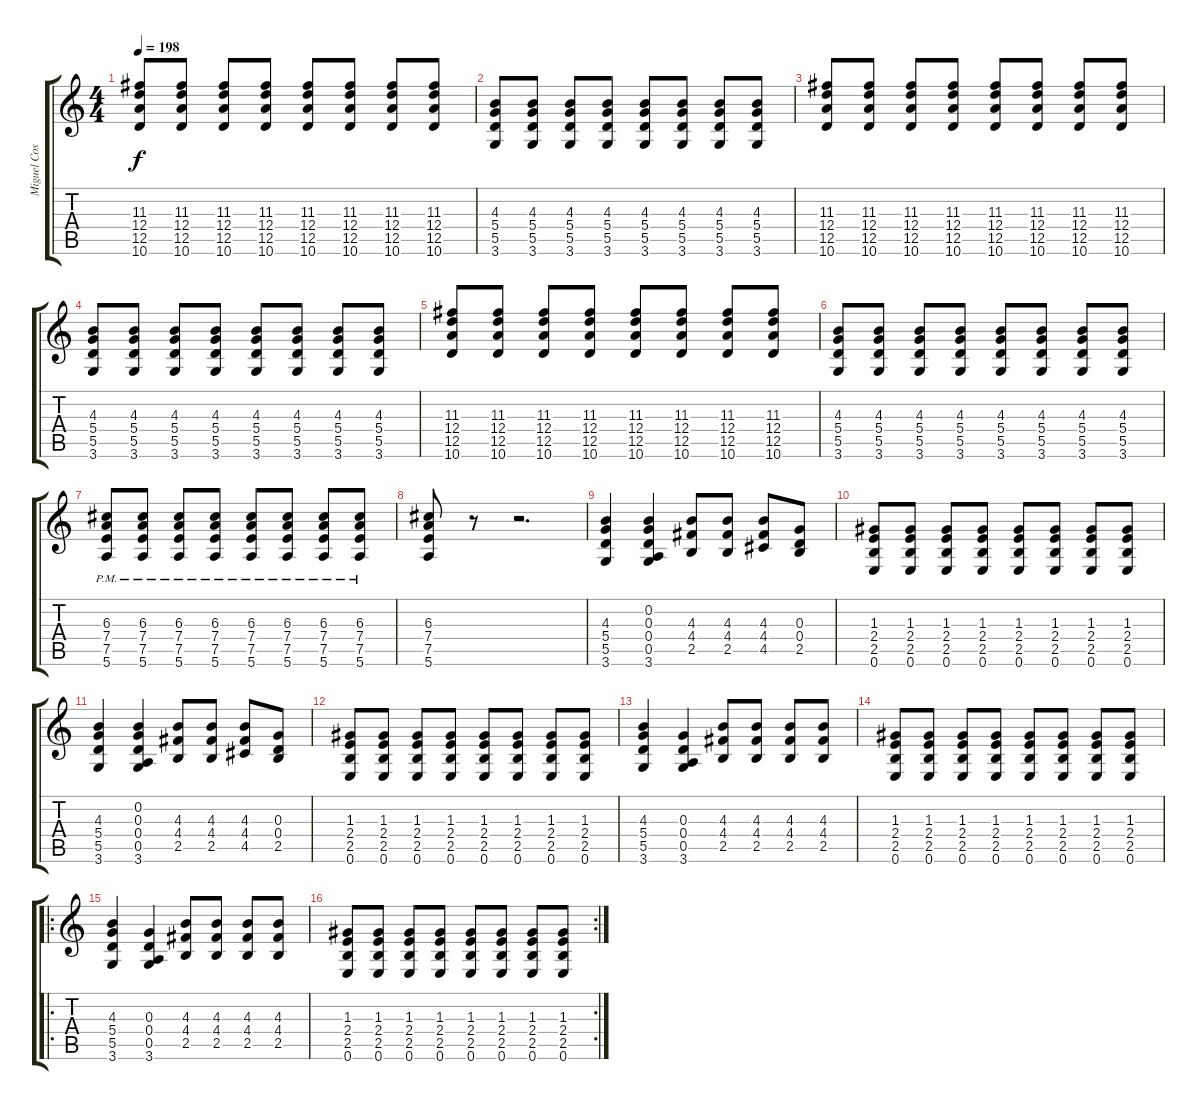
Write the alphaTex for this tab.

\track ("Miguel Costas - Guitarra" "Miguel Cos") {instrument overdrivenguitar}
\staff {score tabs}
\tuning (E4 B3 G3 D3 A2 E2) {hide}
\ts (4 4)
\tempo 198
\clef g2
\ks c
(11.3 12.4 12.5 10.6).8{dy f} (11.3 12.4 12.5 10.6).8 (11.3 12.4 12.5 10.6).8 (11.3 12.4 12.5 10.6).8 (11.3 12.4 12.5 10.6).8 (11.3 12.4 12.5 10.6).8 (11.3 12.4 12.5 10.6).8 (11.3 12.4 12.5 10.6).8 |
(4.3 5.4 5.5 3.6).8 (4.3 5.4 5.5 3.6).8 (4.3 5.4 5.5 3.6).8 (4.3 5.4 5.5 3.6).8 (4.3 5.4 5.5 3.6).8 (4.3 5.4 5.5 3.6).8 (4.3 5.4 5.5 3.6).8 (4.3 5.4 5.5 3.6).8 |
(11.3 12.4 12.5 10.6).8 (11.3 12.4 12.5 10.6).8 (11.3 12.4 12.5 10.6).8 (11.3 12.4 12.5 10.6).8 (11.3 12.4 12.5 10.6).8 (11.3 12.4 12.5 10.6).8 (11.3 12.4 12.5 10.6).8 (11.3 12.4 12.5 10.6).8 |
(4.3 5.4 5.5 3.6).8 (4.3 5.4 5.5 3.6).8 (4.3 5.4 5.5 3.6).8 (4.3 5.4 5.5 3.6).8 (4.3 5.4 5.5 3.6).8 (4.3 5.4 5.5 3.6).8 (4.3 5.4 5.5 3.6).8 (4.3 5.4 5.5 3.6).8 |
(11.3 12.4 12.5 10.6).8 (11.3 12.4 12.5 10.6).8 (11.3 12.4 12.5 10.6).8 (11.3 12.4 12.5 10.6).8 (11.3 12.4 12.5 10.6).8 (11.3 12.4 12.5 10.6).8 (11.3 12.4 12.5 10.6).8 (11.3 12.4 12.5 10.6).8 |
(4.3 5.4 5.5 3.6).8 (4.3 5.4 5.5 3.6).8 (4.3 5.4 5.5 3.6).8 (4.3 5.4 5.5 3.6).8 (4.3 5.4 5.5 3.6).8 (4.3 5.4 5.5 3.6).8 (4.3 5.4 5.5 3.6).8 (4.3 5.4 5.5 3.6).8 |
(6.3{pm} 7.4{pm} 7.5{pm} 5.6{pm}).8 (6.3{pm} 7.4{pm} 7.5{pm} 5.6{pm}).8 (6.3{pm} 7.4{pm} 7.5{pm} 5.6{pm}).8 (6.3{pm} 7.4{pm} 7.5{pm} 5.6{pm}).8 (6.3{pm} 7.4{pm} 7.5{pm} 5.6{pm}).8 (6.3{pm} 7.4{pm} 7.5{pm} 5.6{pm}).8 (6.3{pm} 7.4{pm} 7.5{pm} 5.6{pm}).8 (6.3{pm} 7.4{pm} 7.5{pm} 5.6{pm}).8 |
(6.3 7.4 7.5 5.6).8 r.8 r.2{d} |
(4.3 5.4 5.5 3.6).4 (0.2 0.3 0.4 0.5 3.6).4 (4.3 4.4 2.5).8 (4.3 4.4 2.5).8 (4.3 4.4 4.5).8 (0.3 0.4 2.5).8 |
(1.3 2.4 2.5 0.6).8 (1.3 2.4 2.5 0.6).8 (1.3 2.4 2.5 0.6).8 (1.3 2.4 2.5 0.6).8 (1.3 2.4 2.5 0.6).8 (1.3 2.4 2.5 0.6).8 (1.3 2.4 2.5 0.6).8 (1.3 2.4 2.5 0.6).8 |
(4.3 5.4 5.5 3.6).4 (0.2 0.3 0.4 0.5 3.6).4 (4.3 4.4 2.5).8 (4.3 4.4 2.5).8 (4.3 4.4 4.5).8 (0.3 0.4 2.5).8 |
(1.3 2.4 2.5 0.6).8 (1.3 2.4 2.5 0.6).8 (1.3 2.4 2.5 0.6).8 (1.3 2.4 2.5 0.6).8 (1.3 2.4 2.5 0.6).8 (1.3 2.4 2.5 0.6).8 (1.3 2.4 2.5 0.6).8 (1.3 2.4 2.5 0.6).8 |
(4.3 5.4 5.5 3.6).4 (0.3 0.4 0.5 3.6).4 (4.3 4.4 2.5).8 (4.3 4.4 2.5).8 (4.3 4.4 2.5).8 (4.3 4.4 2.5).8 |
(1.3 2.4 2.5 0.6).8 (1.3 2.4 2.5 0.6).8 (1.3 2.4 2.5 0.6).8 (1.3 2.4 2.5 0.6).8 (1.3 2.4 2.5 0.6).8 (1.3 2.4 2.5 0.6).8 (1.3 2.4 2.5 0.6).8 (1.3 2.4 2.5 0.6).8 |
\ro
(4.3 5.4 5.5 3.6).4 (0.3 0.4 0.5 3.6).4 (4.3 4.4 2.5).8 (4.3 4.4 2.5).8 (4.3 4.4 2.5).8 (4.3 4.4 2.5).8 |
\rc 2
(1.3 2.4 2.5 0.6).8 (1.3 2.4 2.5 0.6).8 (1.3 2.4 2.5 0.6).8 (1.3 2.4 2.5 0.6).8 (1.3 2.4 2.5 0.6).8 (1.3 2.4 2.5 0.6).8 (1.3 2.4 2.5 0.6).8 (1.3 2.4 2.5 0.6).8
